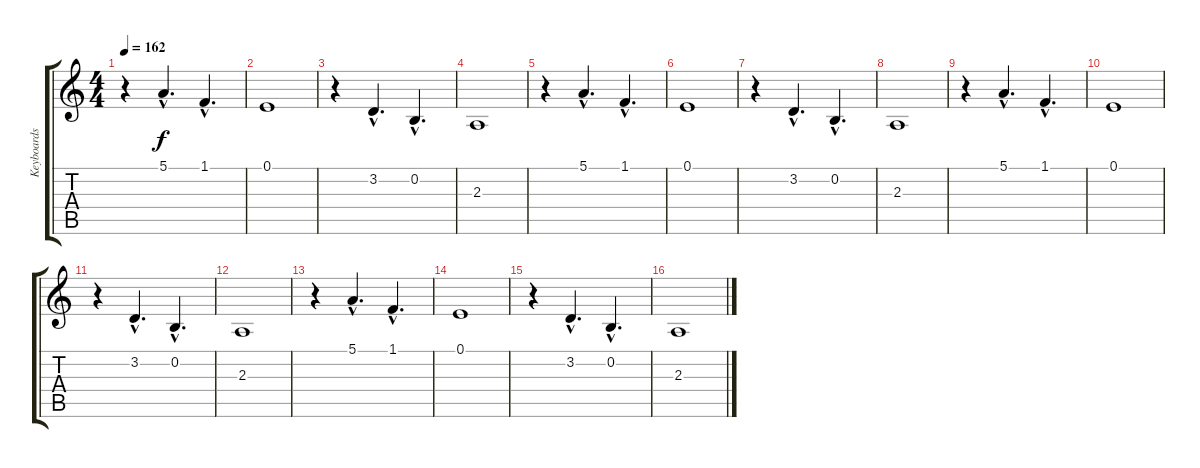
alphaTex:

\track ("Keyboards 3" "Keyboards ") {instrument tubularbells}
\staff {score tabs}
\tuning (E4 B3 G3 D3 A2 E2) {hide}
\ts (4 4)
\tempo 162
\clef g2
\ks c
r.4{dy f} 5.1{hac}.4{d} 1.1{hac}.4{d} |
0.1.1 |
r.4 3.2{hac}.4{d} 0.2{hac}.4{d} |
2.3.1 |
r.4 5.1{hac}.4{d} 1.1{hac}.4{d} |
0.1.1 |
r.4 3.2{hac}.4{d} 0.2{hac}.4{d} |
2.3.1 |
r.4 5.1{hac}.4{d} 1.1{hac}.4{d} |
0.1.1 |
r.4 3.2{hac}.4{d} 0.2{hac}.4{d} |
2.3.1 |
r.4 5.1{hac}.4{d} 1.1{hac}.4{d} |
0.1.1 |
r.4 3.2{hac}.4{d} 0.2{hac}.4{d} |
2.3.1
